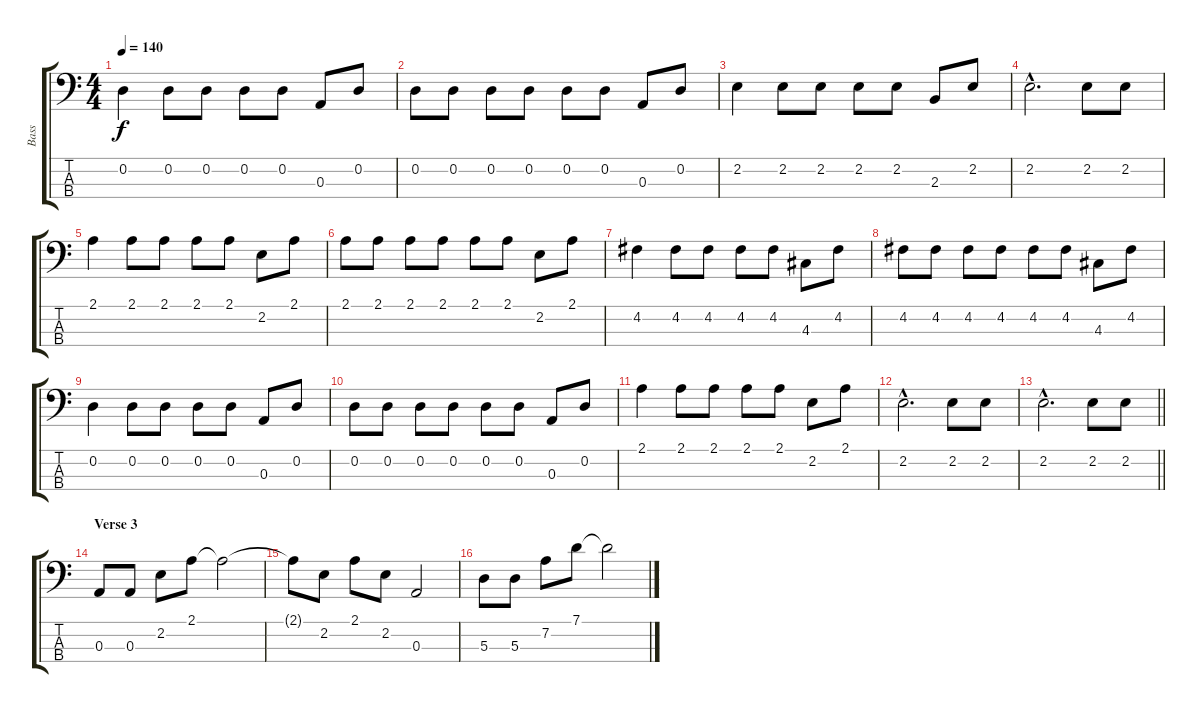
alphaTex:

\track ("Bass" "Bass") {instrument electricbasspick}
\staff {score tabs}
\tuning (G2 D2 A1 E1) {hide}
\ts (4 4)
\tempo 140
\clef f4
\ks c
0.2.4{dy f} 0.2.8 0.2.8 0.2.8 0.2.8 0.3.8 0.2.8 |
0.2.8 0.2.8 0.2.8 0.2.8 0.2.8 0.2.8 0.3.8 0.2.8 |
2.2.4 2.2.8 2.2.8 2.2.8 2.2.8 2.3.8 2.2.8 |
2.2{hac}.2{d} 2.2.8 2.2.8 |
2.1.4 2.1.8 2.1.8 2.1.8 2.1.8 2.2.8 2.1.8 |
2.1.8 2.1.8 2.1.8 2.1.8 2.1.8 2.1.8 2.2.8 2.1.8 |
4.2.4 4.2.8 4.2.8 4.2.8 4.2.8 4.3.8 4.2.8 |
4.2.8 4.2.8 4.2.8 4.2.8 4.2.8 4.2.8 4.3.8 4.2.8 |
0.2.4 0.2.8 0.2.8 0.2.8 0.2.8 0.3.8 0.2.8 |
0.2.8 0.2.8 0.2.8 0.2.8 0.2.8 0.2.8 0.3.8 0.2.8 |
2.1.4 2.1.8 2.1.8 2.1.8 2.1.8 2.2.8 2.1.8 |
2.2{hac}.2{d} 2.2.8 2.2.8 |
\barLineRight lightlight
2.2{hac}.2{d} 2.2.8 2.2.8 |
\section ("" "Verse 3")
0.3.8 0.3.8 2.2.8 2.1.8 2.1{t}.2 |
2.1{t}.8 2.2.8 2.1.8 2.2.8 0.3.2 |
5.3.8 5.3.8 7.2.8 7.1.8 7.1{t}.2
